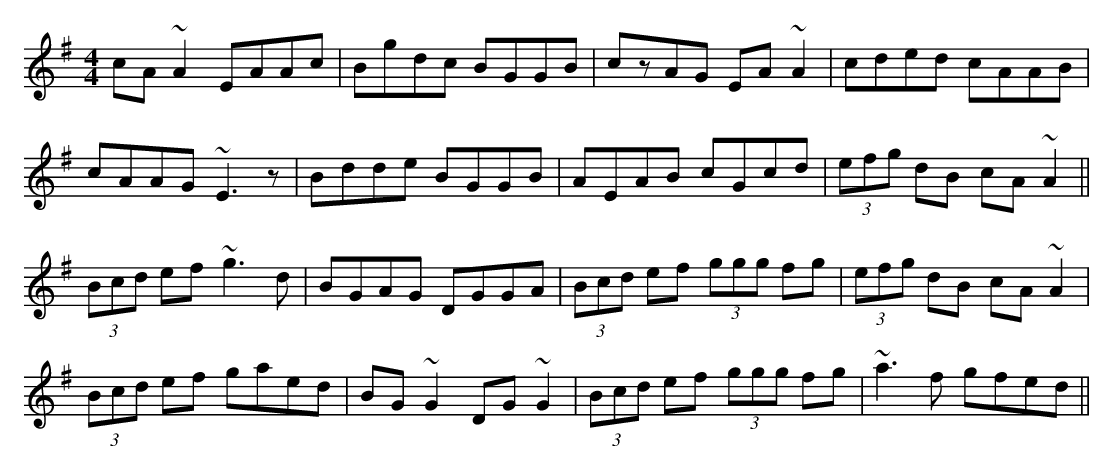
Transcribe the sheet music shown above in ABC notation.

X:1
M:4/4
K:Ador
cA~A2 EAAc|Bgdc BGGB|czAG EA~A2|cded cAAB|
cAAG ~E3z|Bdde BGGB|AEAB cGcd|(3efg dB cA~A2||
(3Bcd ef ~g3d|BGAG DGGA|(3Bcd ef (3ggg fg|(3efg dB cA~A2|
(3Bcd ef gaed|BG~G2 DG~G2|(3Bcd ef (3ggg fg|~a3f gfed||
